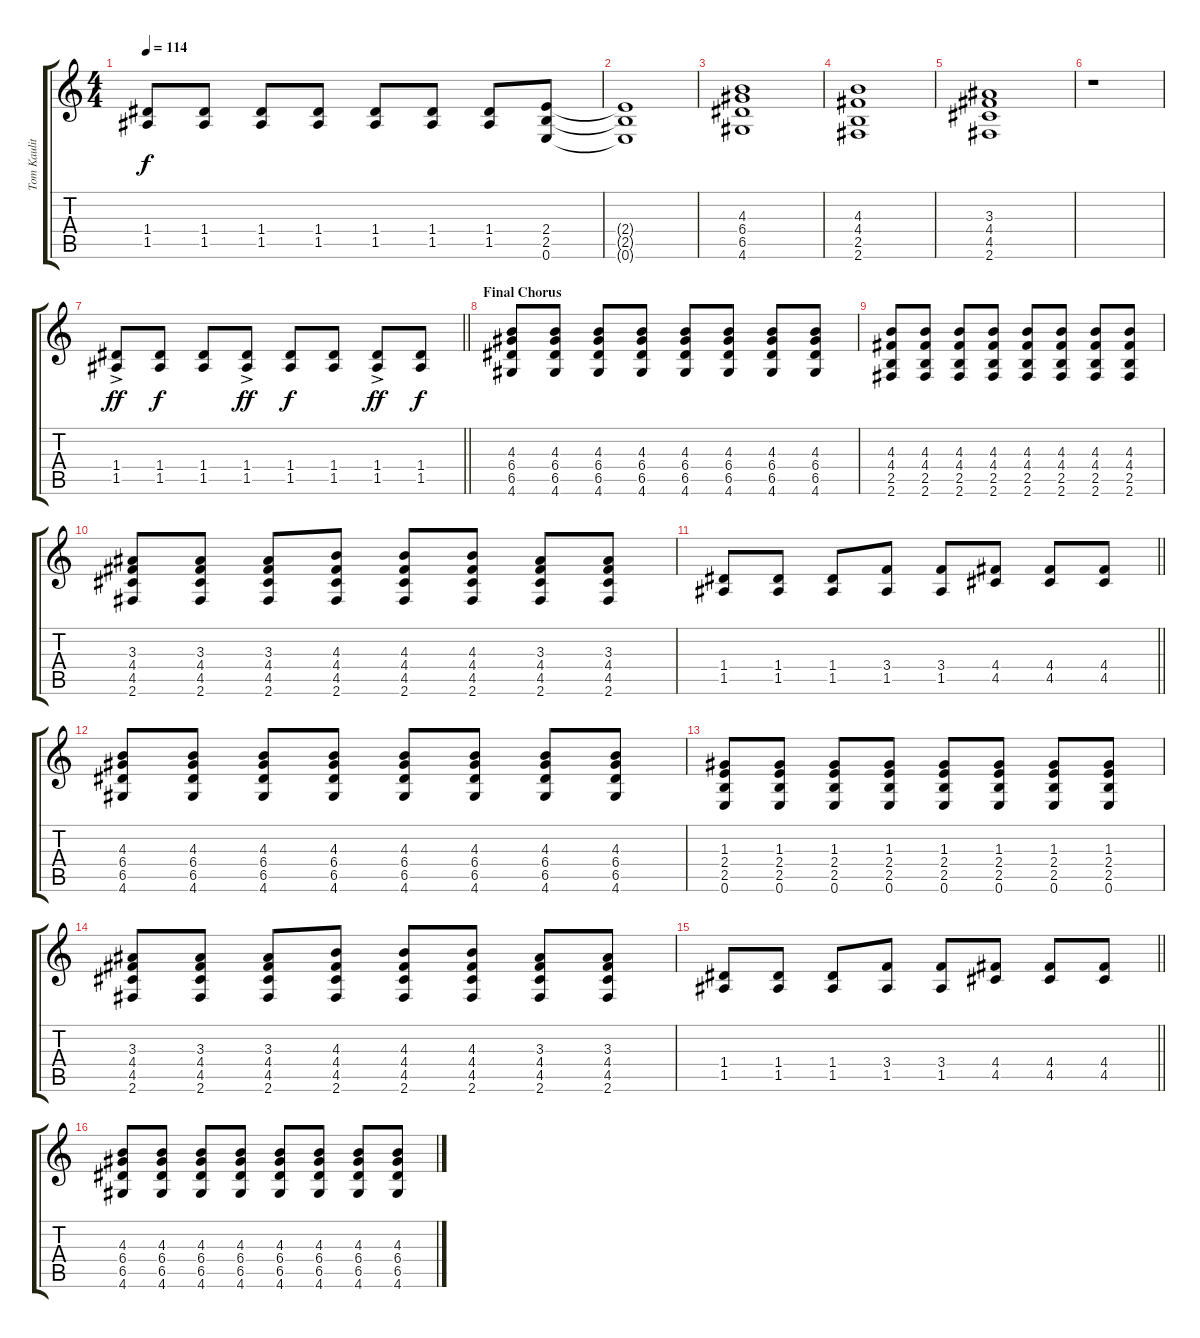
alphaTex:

\track ("Tom Kaulitz (Main)" "Tom Kaulit") {instrument acousticguitarsteel}
\staff {score tabs}
\tuning (E4 B3 G3 D3 A2 E2) {hide}
\ts (4 4)
\tempo 114
\clef g2
\ks c
(1.4 1.5).8{dy f} (1.4 1.5).8 (1.4 1.5).8 (1.4 1.5).8 (1.4 1.5).8 (1.4 1.5).8 (1.4 1.5).8 (2.4 2.5 0.6).8 |
(2.4{t} 2.5{t} 0.6{t}).1 |
(4.3 6.4 6.5 4.6).1{instrument acousticguitarsteel} |
(4.3 4.4 2.5 2.6).1 |
(3.3 4.4 4.5 2.6).1 |
r.1 |
\barLineRight lightlight
(1.4 1.5{ac}).8{dy ff instrument distortionguitar} (1.4 1.5).8{dy f} (1.4 1.5).8 (1.4{ac} 1.5).8{dy ff} (1.4 1.5).8{dy f} (1.4 1.5).8 (1.4{ac} 1.5).8{dy ff} (1.4 1.5).8{dy f} |
\section ("" "Final Chorus")
(4.3 6.4 6.5 4.6).8 (4.3 6.4 6.5 4.6).8 (4.3 6.4 6.5 4.6).8 (4.3 6.4 6.5 4.6).8 (4.3 6.4 6.5 4.6).8 (4.3 6.4 6.5 4.6).8 (4.3 6.4 6.5 4.6).8 (4.3 6.4 6.5 4.6).8 |
(4.3 4.4 2.5 2.6).8 (4.3 4.4 2.5 2.6).8 (4.3 4.4 2.5 2.6).8 (4.3 4.4 2.5 2.6).8 (4.3 4.4 2.5 2.6).8 (4.3 4.4 2.5 2.6).8 (4.3 4.4 2.5 2.6).8 (4.3 4.4 2.5 2.6).8 |
(3.3 4.4 4.5 2.6).8 (3.3 4.4 4.5 2.6).8 (3.3 4.4 4.5 2.6).8 (4.3 4.4 4.5 2.6).8 (4.3 4.4 4.5 2.6).8 (4.3 4.4 4.5 2.6).8 (3.3 4.4 4.5 2.6).8 (3.3 4.4 4.5 2.6).8 |
\barLineRight lightlight
(1.4 1.5).8 (1.4 1.5).8 (1.4 1.5).8 (3.4 1.5).8 (3.4 1.5).8 (4.4 4.5).8 (4.4 4.5).8 (4.4 4.5).8 |
(4.3 6.4 6.5 4.6).8 (4.3 6.4 6.5 4.6).8 (4.3 6.4 6.5 4.6).8 (4.3 6.4 6.5 4.6).8 (4.3 6.4 6.5 4.6).8 (4.3 6.4 6.5 4.6).8 (4.3 6.4 6.5 4.6).8 (4.3 6.4 6.5 4.6).8 |
(1.3 2.4 2.5 0.6).8 (1.3 2.4 2.5 0.6).8 (1.3 2.4 2.5 0.6).8 (1.3 2.4 2.5 0.6).8 (1.3 2.4 2.5 0.6).8 (1.3 2.4 2.5 0.6).8 (1.3 2.4 2.5 0.6).8 (1.3 2.4 2.5 0.6).8 |
(3.3 4.4 4.5 2.6).8 (3.3 4.4 4.5 2.6).8 (3.3 4.4 4.5 2.6).8 (4.3 4.4 4.5 2.6).8 (4.3 4.4 4.5 2.6).8 (4.3 4.4 4.5 2.6).8 (3.3 4.4 4.5 2.6).8 (3.3 4.4 4.5 2.6).8 |
\barLineRight lightlight
(1.4 1.5).8 (1.4 1.5).8 (1.4 1.5).8 (3.4 1.5).8 (3.4 1.5).8 (4.4 4.5).8 (4.4 4.5).8 (4.4 4.5).8 |
(4.3 6.4 6.5 4.6).8 (4.3 6.4 6.5 4.6).8 (4.3 6.4 6.5 4.6).8 (4.3 6.4 6.5 4.6).8 (4.3 6.4 6.5 4.6).8 (4.3 6.4 6.5 4.6).8 (4.3 6.4 6.5 4.6).8 (4.3 6.4 6.5 4.6).8
